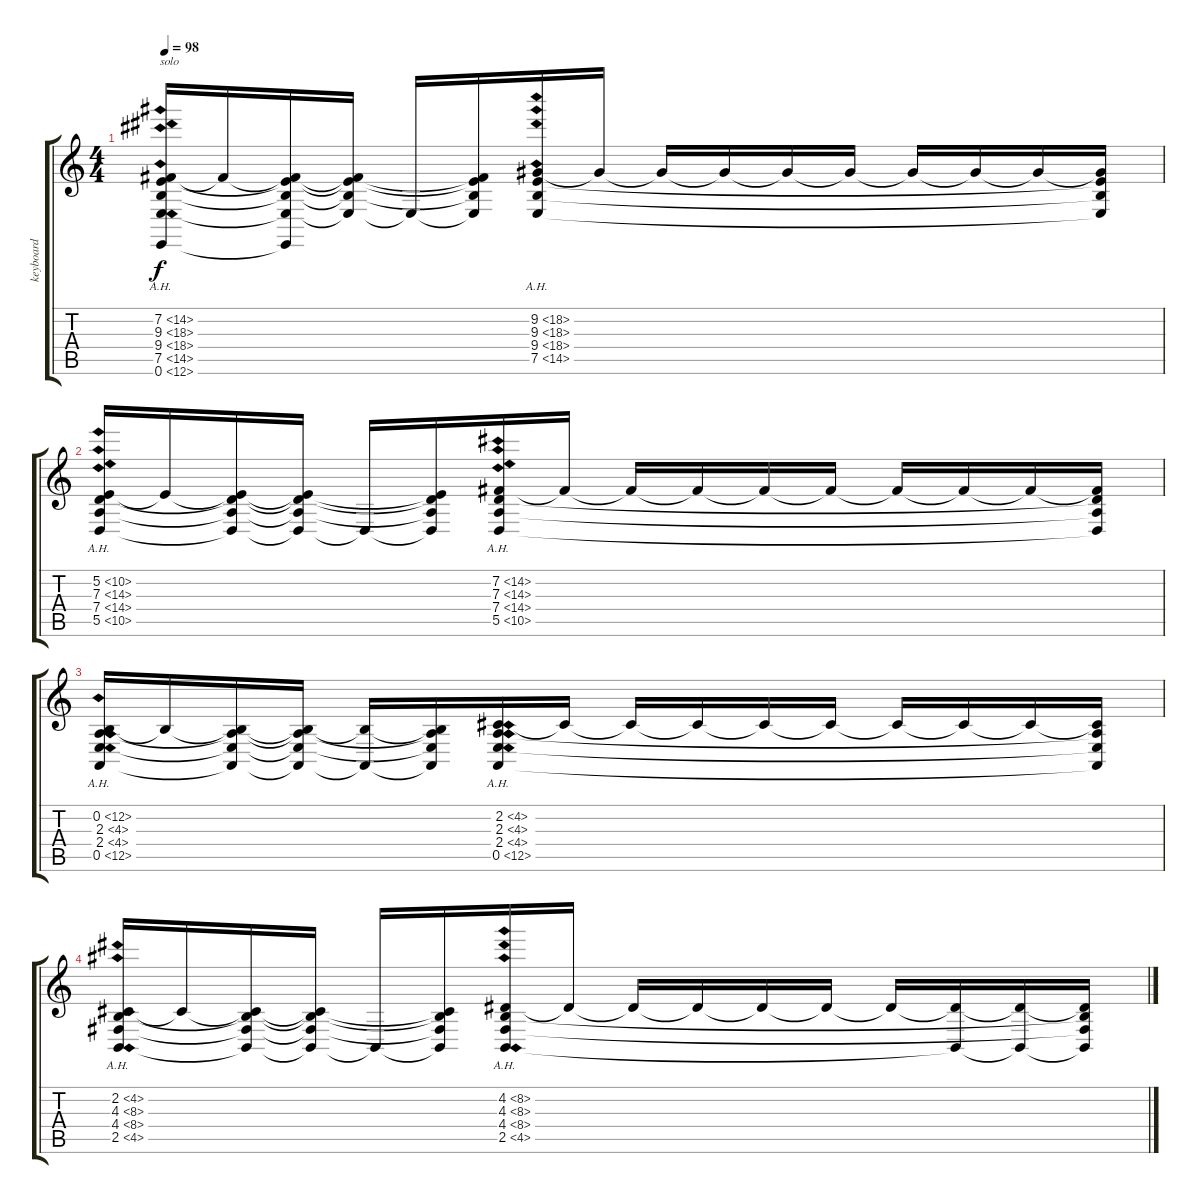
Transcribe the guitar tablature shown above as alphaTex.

\track ("keyboard" "keyboard") {instrument stringensemble1}
\staff {score tabs}
\tuning (E4 B3 G3 D3 A2 E2) {hide}
\ts (4 4)
\tempo 98
\clef g2
\ks c
(7.2{ah 7} 9.3{ah 9} 9.4{ah 9} 7.5{ah 7} 0.6{ah 12}).16{txt "solo" dy f} 7.2{t}.16 (7.2{t} 9.3{t} 9.4{t} 7.5{t} 0.6{t}).16 (7.2{t} 9.3{t} 9.4{t} 7.5{t}).16 7.5{t}.16 (7.2{t} 9.3{t} 9.4{t} 7.5{t}).16 (9.2{ah 9} 9.3{ah 9} 9.4{ah 9} 7.5{ah 7}).16 9.2{t}.16 9.2{t}.16 9.2{t}.16 9.2{t}.16 9.2{t}.16 9.2{t}.16 9.2{t}.16 9.2{t}.16 (9.2{t} 9.3{t} 9.4{t} 7.5{t}).16 |
(5.2{ah 5} 7.3{ah 7} 7.4{ah 7} 5.5{ah 5}).16 5.2{t}.16 (5.2{t} 7.3{t} 7.4{t} 5.5{t}).16 (5.2{t} 7.3{t} 7.4{t} 5.5{t}).16 5.5{t}.16 (5.2{t} 7.3{t} 7.4{t} 5.5{t}).16 (7.2{ah 7} 7.3{ah 7} 7.4{ah 7} 5.5{ah 5}).16 7.2{t}.16 7.2{t}.16 7.2{t}.16 7.2{t}.16 7.2{t}.16 7.2{t}.16 7.2{t}.16 7.2{t}.16 (7.2{t} 7.3{t} 7.4{t} 5.5{t}).16 |
(0.2{ah 12} 2.3{ah 2} 2.4{ah 2} 0.5{ah 12}).16 0.2{t}.16 (0.2{t} 2.3{t} 2.4{t} 0.5{t}).16 (0.2{t} 2.3{t} 2.4{t} 0.5{t}).16 (0.2{t} 0.5{t}).16 (0.2{t} 2.3{t} 2.4{t} 0.5{t}).16 (2.2{ah 2} 2.3{ah 2} 2.4{ah 2} 0.5{ah 12}).16 2.2{t}.16 2.2{t}.16 2.2{t}.16 2.2{t}.16 2.2{t}.16 2.2{t}.16 2.2{t}.16 2.2{t}.16 (2.2{t} 2.3{t} 2.4{t} 0.5{t}).16 |
(2.2{ah 2} 4.3{ah 4} 4.4{ah 4} 2.5{ah 2}).16 2.2{t}.16 (2.2{t} 4.3{t} 4.4{t} 2.5{t}).16 (2.2{t} 4.3{t} 4.4{t} 2.5{t}).16 2.5{t}.16 (2.2{t} 4.3{t} 4.4{t} 2.5{t}).16 (4.2{ah 4} 4.3{ah 4} 4.4{ah 4} 2.5{ah 2}).16 4.2{t}.16 4.2{t}.16 4.2{t}.16 4.2{t}.16 4.2{t}.16 4.2{t}.16 (4.2{t} 2.5{t}).16 (4.2{t} 2.5{t}).16 (4.2{t} 4.3{t} 4.4{t} 2.5{t}).16
